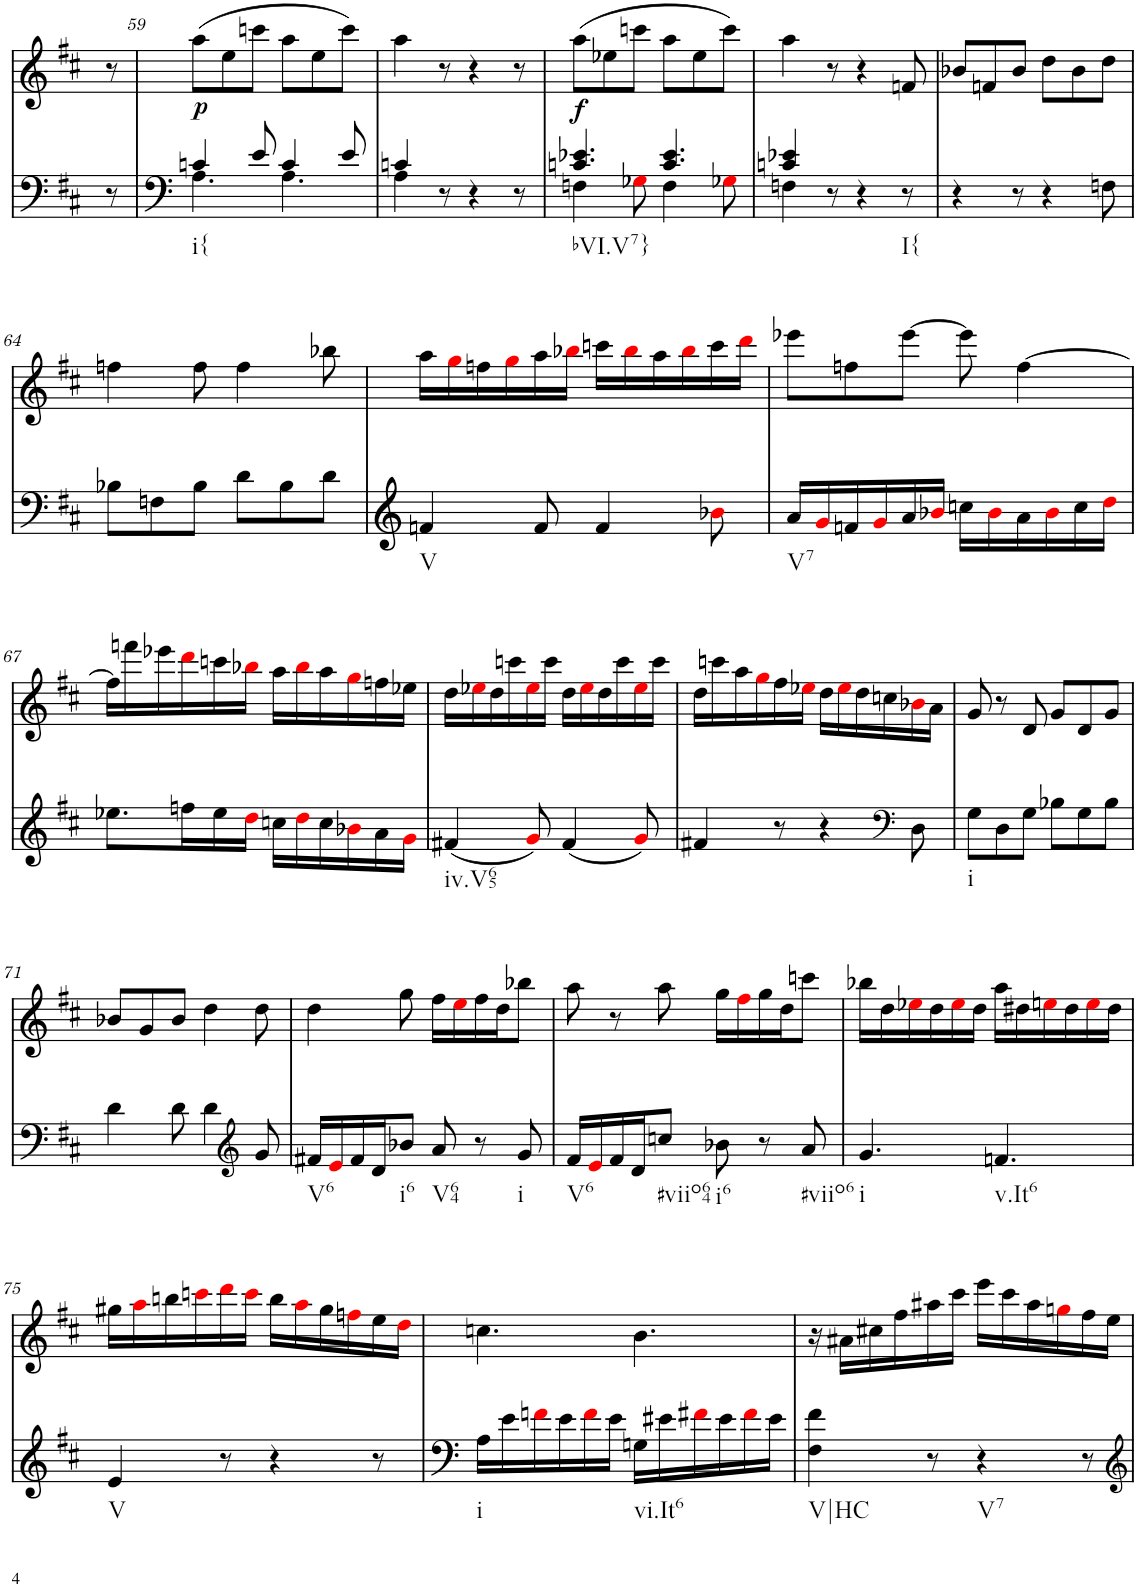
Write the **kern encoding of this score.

**kern	**kern	**dynam
*part2	*part1	*part1
*staff2	*staff1	*staff1
*I"Piano, unbenannt	*I"Piano, unbenannt	*
*I'Pno	*I'Pno	*
!!LO:PB:g=z
*clefF4	*clefG2	*
*k[f#c#]	*k[f#c#]	*
*M6/8	*M6/8	*
=58X1	=58X1	=58X1
8r	8r	.
=59	=59	=59
*^	*	*
!LO:TX:b:t=i{	!	!	!
!	!	!	!LO:DY:b
4cn/	4.A\	(8aa\L	p
.	.	8ee\	.
8e/	.	8cccn\J	.
4c/	4.A\	8aa\L	.
.	.	8ee\	.
8e/	.	8ccc\J)	.
=60	=60	=60	=60
4cn/	4A\	4aa\	.
8r	2ryy	8r	.
4r	.	4r	.
8r	.	8r	.
=61	=61	=61	=61
!LO:TX:b:t=bVI.V7}	!	!	!
!	!	!	!LO:DY:b
4.cn/ 4.e-X/	4Fn\	(8aa\L	f
.	.	8ee-X\	.
.	8G-Xi\	8cccn\J	.
4.c/ 4.e-/	4F\	8aa\L	.
.	.	8ee-\	.
.	8G-Xi\	8ccc\J)	.
=62	=62	=62	=62
4cn/ 4e-X/	4Fn\	4aa\	.
8r	2ryy	8r	.
4r	.	4r	.
!LO:TX:b:t=I{	!	!	!
8r	.	8fn/	.
*v	*v	*	*
=63	=63	=63
4r	8b-X/L	.
.	8fn/	.
8r	8b-/J	.
4r	8dd\L	.
.	8b-\	.
8Fn\	8dd\J	.
!!LO:LB:g=z
=64	=64	=64
8B-X\L	4ffn\	.
8Fn\	.	.
8B-\J	8ff\	.
8d\L	4ff\	.
8B-\	.	.
8d\J	8bb-X\	.
=65	=65	=65
!LO:TX:b:t=V	!	!
4fn/	16aa\LL	.
.	16ggi\	.
.	16ffn\	.
.	16ggi\	.
8f/	16aa\	.
.	16bb-Xi\JJ	.
4f/	16cccn\LL	.
.	16bb-i\	.
.	16aa\	.
.	16bb-i\	.
8b-Xi\	16ccc\	.
.	16dddi\JJ	.
=66	=66	=66
!LO:TX:b:t=V7	!	!
16a/LL	8eee-X\L	.
16gi/	.	.
16fn/	8ffn\	.
16gi/	.	.
16a/	[8eee-\J	.
16b-Xi/JJ	.	.
16ccn\LL	8eee-\]	.
16b-i\	.	.
16a\	[4ff\	.
16b-i\	.	.
16cc\	.	.
16ddi\JJ	.	.
!!LO:LB:g=z
=67	=67	=67
8.ee-X\L	16ff\LL]	.
.	16fffn\	.
.	16eee-X\	.
16ffn\L	16dddi\	.
16ee-\	16cccn\	.
16ddi\JJ	16bb-Xi\JJ	.
16ccn\LL	16aa\LL	.
16ddi\	16bb-i\	.
16cc\	16aa\	.
16b-Xi\	16ggi\	.
16a\	16ffn\	.
16gi\JJ	16ee-X\JJ	.
=68	=68	=68
!LO:TX:b:t=iv.V65	!	!
(4f#X/	16dd\LL	.
.	16ee-Xi\	.
.	16dd\	.
.	16cccn\	.
8gi/)	16ee-i\	.
.	16ccc\JJ	.
(4f#/	16dd\LL	.
.	16ee-i\	.
.	16dd\	.
.	16ccc\	.
8gi/)	16ee-i\	.
.	16ccc\JJ	.
=69	=69	=69
4f#X/	16dd\LL	.
.	16cccn\	.
.	16aa\	.
.	16ggi\	.
8r	16ff#\	.
.	16ee-Xi\JJ	.
4r	16dd\LL	.
.	16ee-i\	.
.	16dd\	.
.	16ccn\	.
*clefF4	*	*
8D\	16b-Xi\	.
.	16a\JJ	.
=70	=70	=70
!LO:TX:b:t=i	!	!
8G\L	8g/	.
8D\	8r	.
8G\J	8d/	.
8B-X\L	8g/L	.
8G\	8d/	.
8B-\J	8g/J	.
!!LO:LB:g=z
=71	=71	=71
4d\	8b-X/L	.
.	8g/	.
8d\	8b-/J	.
4d\	4dd\	.
*clefG2	*	*
8g/	8dd\	.
=72	=72	=72
!LO:TX:b:t=V6	!	!
16f#X/LL	4dd\	.
16ei/	.	.
16f#/	.	.
16d/J	.	.
!LO:TX:b:t=i6	!	!
8b-X/J	8gg\	.
!LO:TX:b:t=V64	!	!
8a/	16ff#\LL	.
.	16eei\	.
8r	16ff#\	.
.	16dd\J	.
!LO:TX:b:t=i	!	!
8g/	8bb-X\J	.
=73	=73	=73
!LO:TX:b:t=V6	!	!
16f#/LL	8aa\	.
16ei/	.	.
16f#/	8r	.
16d/J	.	.
!LO:TX:b:t=#viio64	!	!
8ccn/J	8aa\	.
!LO:TX:b:t=i6	!	!
8b-X\	16gg\LL	.
.	16ff#i\	.
8r	16gg\	.
.	16dd\J	.
!LO:TX:b:t=#viio6	!	!
8a/	8cccn\J	.
=74	=74	=74
!LO:TX:b:t=i	!	!
4.g/	16bb-X\LL	.
.	16dd\	.
.	16ee-Xi\	.
.	16dd\	.
.	16ee-i\	.
.	16dd\JJ	.
!LO:TX:b:t=v.It6	!	!
4.fn/	16aa\LL	.
.	16dd#X\	.
.	16eeni\	.
.	16dd#\	.
.	16eei\	.
.	16dd#\JJ	.
!!LO:LB:g=z
=75	=75	=75
!LO:TX:b:t=V	!	!
4e/	16gg#X\LL	.
.	16aai\	.
.	16bbn\	.
.	16cccni\	.
8r	16dddi\	.
.	16ccci\JJ	.
4r	16bb\LL	.
.	16aai\	.
.	16gg#\	.
.	16ffni\	.
8r	16ee\	.
.	16ddi\JJ	.
=76	=76	=76
!LO:TX:b:t=i	!	!
16A\LL	4.ccn\	.
16e\	.	.
16fni\	.	.
16e\	.	.
16fi\	.	.
16e\JJ	.	.
!LO:TX:b:t=vi.It6	!	!
16Gn\LL	4.b\	.
16e#X\	.	.
16f#Xi\	.	.
16e#\	.	.
16f#i\	.	.
16e#\JJ	.	.
=77	=77	=77
!LO:TX:b:t=V|HC	!	!
4F#\ 4f#\	16r	.
.	16a#X\LL	.
.	16cc#X\	.
.	16ff#\	.
8r	16aa#X\	.
.	16ccc#\JJ	.
!LO:TX:b:t=V7	!	!
4r	16eee\LL	.
.	16ccc#\	.
.	16aa#\	.
.	16ggni\	.
8r	16ff#\	.
.	16ee\JJ	.
=	=	=
*-	*-	*-
